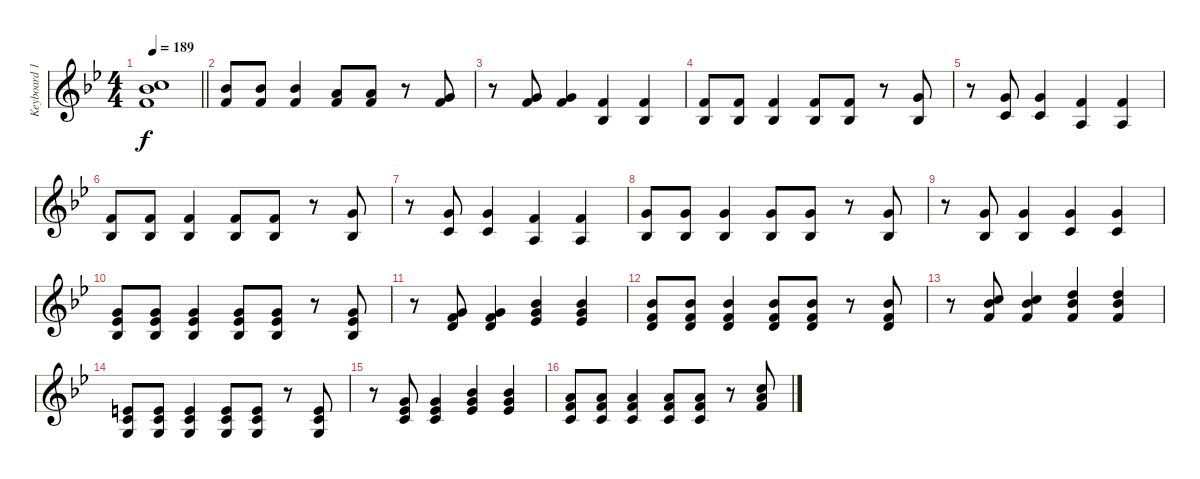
\track ("Keyboard 1" "Keyboard 1") {instrument drawbarorgan}
\staff {score}
\tuning (E4 B3 G3 D3 A2 E2) {hide}
\ts (4 4)
\tempo 189
\clef g2
\barLineRight lightlight
\ks bb
(13.2{t} 15.3{t} 15.4{t}).1{dy f} |
(11.2 10.3).8 (11.2 10.3).8 (11.2 10.3).4 (10.2 10.3).8 (10.2 10.3).8 r.8 (8.2 10.3).8 |
r.8 (8.2 10.3).8 (8.2 10.3).4 (10.3 8.4).4 (10.3 8.4).4 |
(10.3 8.4).8 (10.3 8.4).8 (10.3 8.4).4 (10.3 8.4).8 (10.3 8.4).8 r.8 (12.3 8.4).8 |
r.8 (12.3 10.4).8 (12.3 10.4).4 (10.3 7.4).4 (10.3 7.4).4 |
(10.3 8.4).8 (10.3 8.4).8 (10.3 8.4).4 (10.3 8.4).8 (10.3 8.4).8 r.8 (12.3 8.4).8 |
r.8 (12.3 10.4).8 (12.3 10.4).4 (10.3 7.4).4 (10.3 7.4).4 |
(12.3 8.4).8 (12.3 8.4).8 (12.3 8.4).4 (12.3 8.4).8 (12.3 8.4).8 r.8 (12.3 8.4).8 |
r.8 (12.3 8.4).8 (12.3 8.4).4 (12.3 10.4).4 (12.3 10.4).4 |
(8.2 8.3 8.4).8 (8.2 8.3 8.4).8 (8.2 8.3 8.4).4 (8.2 8.3 8.4).8 (8.2 8.3 8.4).8 r.8 (8.2 8.3 8.4).8 |
r.8 (8.2 10.3 12.4).8 (8.2 10.3 12.4).4 (11.2 12.3 13.4).4 (11.2 12.3 13.4).4 |
(11.2 10.3 12.4).8 (11.2 10.3 12.4).8 (11.2 10.3 12.4).4 (11.2 10.3 12.4).8 (11.2 10.3 12.4).8 r.8 (11.2 10.3 12.4).8 |
r.8 (8.1 11.2 10.3).8 (8.1 11.2 10.3).4 (10.1 11.2 10.3).4 (10.1 11.2 10.3).4 |
(9.3 10.4 10.5).8 (9.3 10.4 10.5).8 (9.3 10.4 10.5).4 (9.3 10.4 10.5).8 (9.3 10.4 10.5).8 r.8 (9.3 10.4 10.5).8 |
r.8 (8.2 8.3 10.4).8 (8.2 8.3 10.4).4 (11.2 12.3 13.4).4 (11.2 12.3 13.4).4 |
(10.2 10.3 10.4).8 (10.2 10.3 10.4).8 (10.2 10.3 10.4).4 (10.2 10.3 10.4).8 (10.2 10.3 10.4).8 r.8 (8.1 10.2 10.3).8
